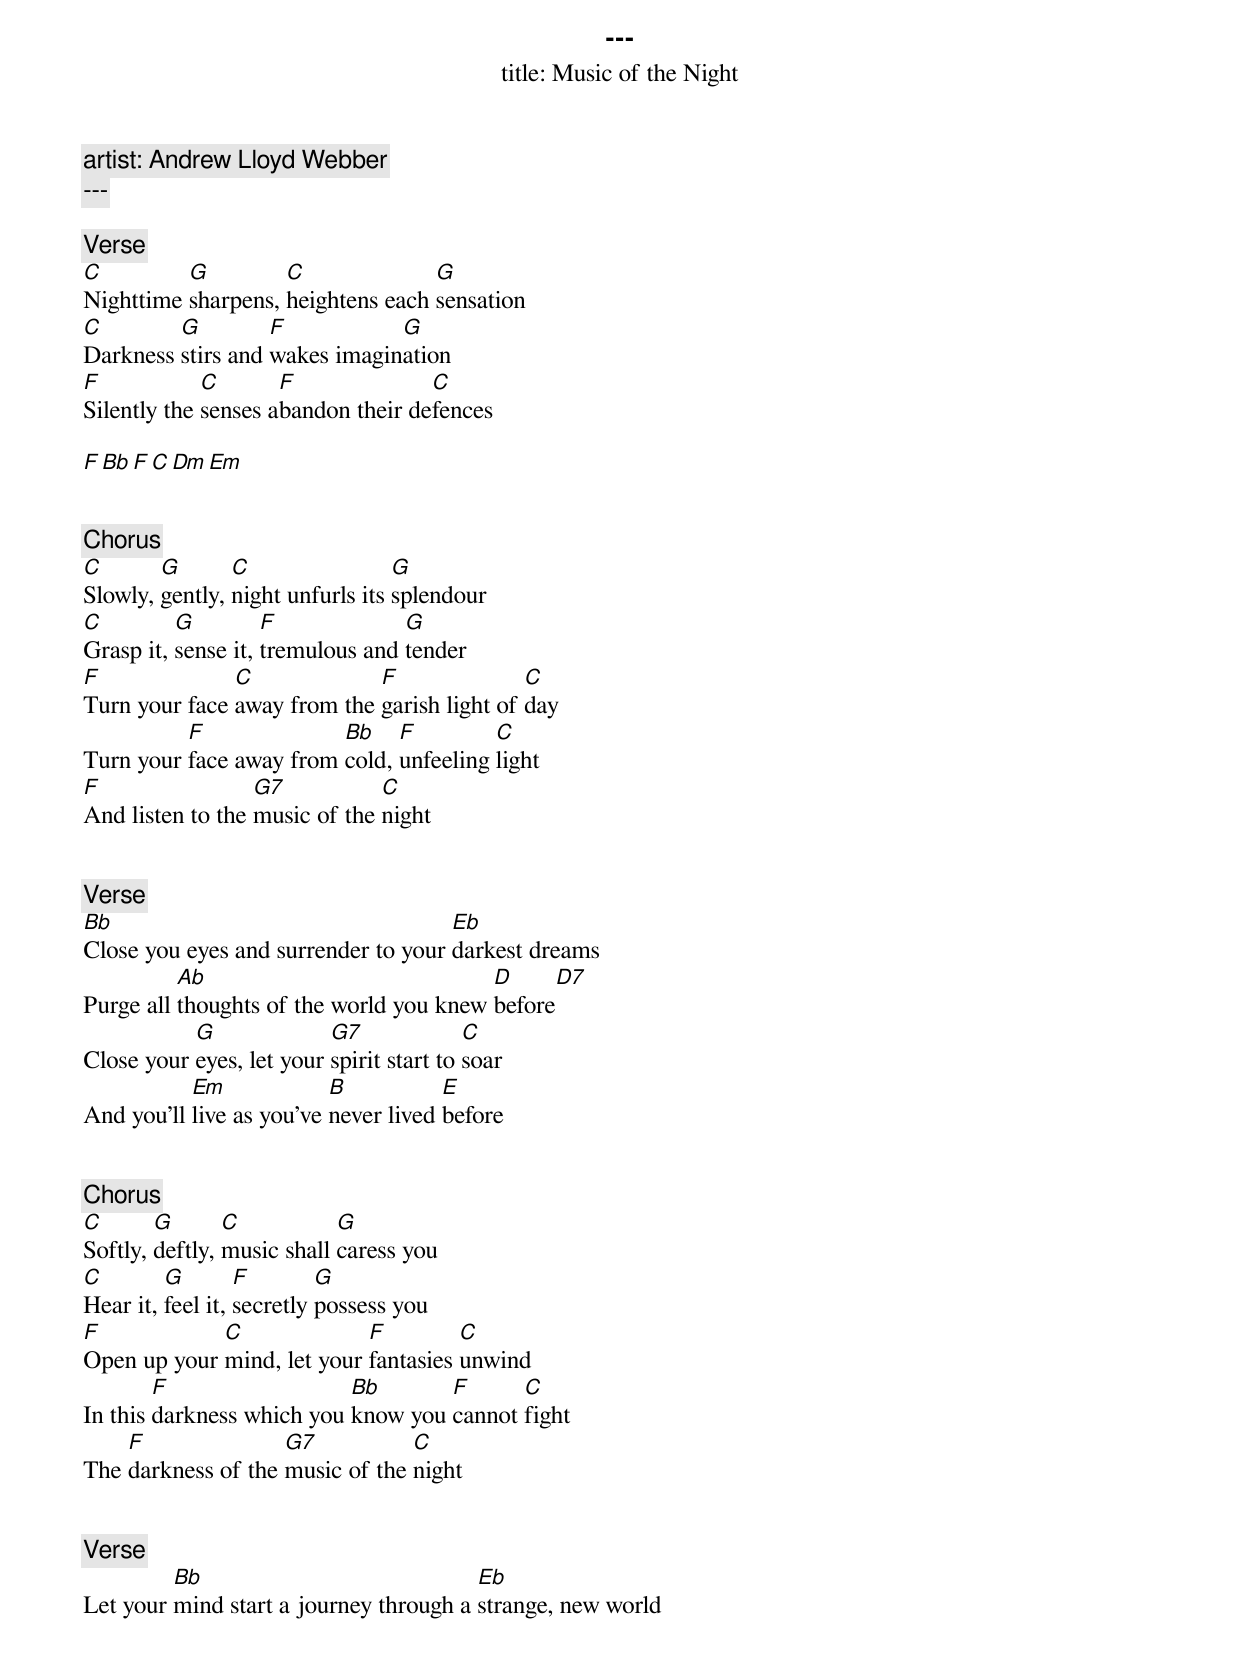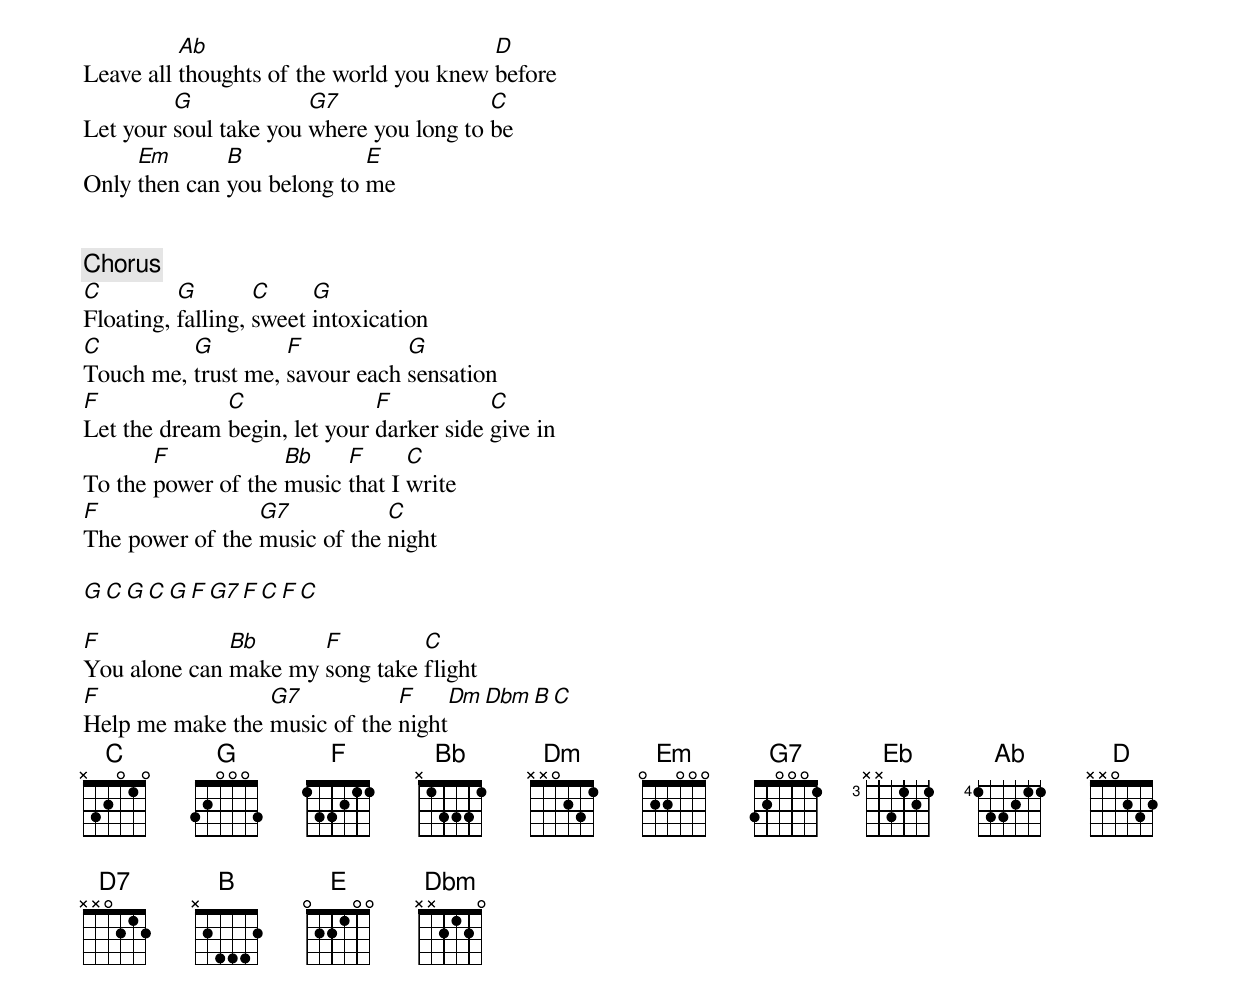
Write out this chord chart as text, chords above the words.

---
title: Music of the Night
artist: Andrew Lloyd Webber
---

[Verse]
C         G         C              G
Nighttime sharpens, heightens each sensation
C        G         F           G
Darkness stirs and wakes imagination
F            C       F              C
Silently the senses abandon their defences

F Bb F C Dm Em


[Chorus]
C       G       C                 G
Slowly, gently, night unfurls its splendour
C         G         F             G
Grasp it, sense it, tremulous and tender
F              C             F               C
Turn your face away from the garish light of day
          F              Bb    F         C
Turn your face away from cold, unfeeling light
F                 G7           C
And listen to the music of the night


[Verse]
Bb                                   Eb
Close you eyes and surrender to your darkest dreams
          Ab                             D     D7
Purge all thoughts of the world you knew before
           G              G7              C
Close your eyes, let your spirit start to soar
           Em             B           E
And you'll live as you've never lived before


[Chorus]
C       G       C           G
Softly, deftly, music shall caress you
C        G        F        G
Hear it, feel it, secretly possess you
F            C              F         C
Open up your mind, let your fantasies unwind
        F                  Bb       F      C
In this darkness which you know you cannot fight
    F               G7           C
The darkness of the music of the night


[Verse]
         Bb                             Eb
Let your mind start a journey through a strange, new world
          Ab                             D
Leave all thoughts of the world you knew before
         G             G7                C
Let your soul take you where you long to be
     Em       B             E
Only then can you belong to me


[Chorus]
C         G        C     G
Floating, falling, sweet intoxication
C         G         F           G
Touch me, trust me, savour each sensation
F             C               F           C
Let the dream begin, let your darker side give in
       F            Bb    F      C
To the power of the music that I write
F                G7           C
The power of the music of the night

G C G C G F G7 F C F C

F             Bb      F         C
You alone can make my song take flight
F                G7           F     Dm Dbm B C
Help me make the music of the night
